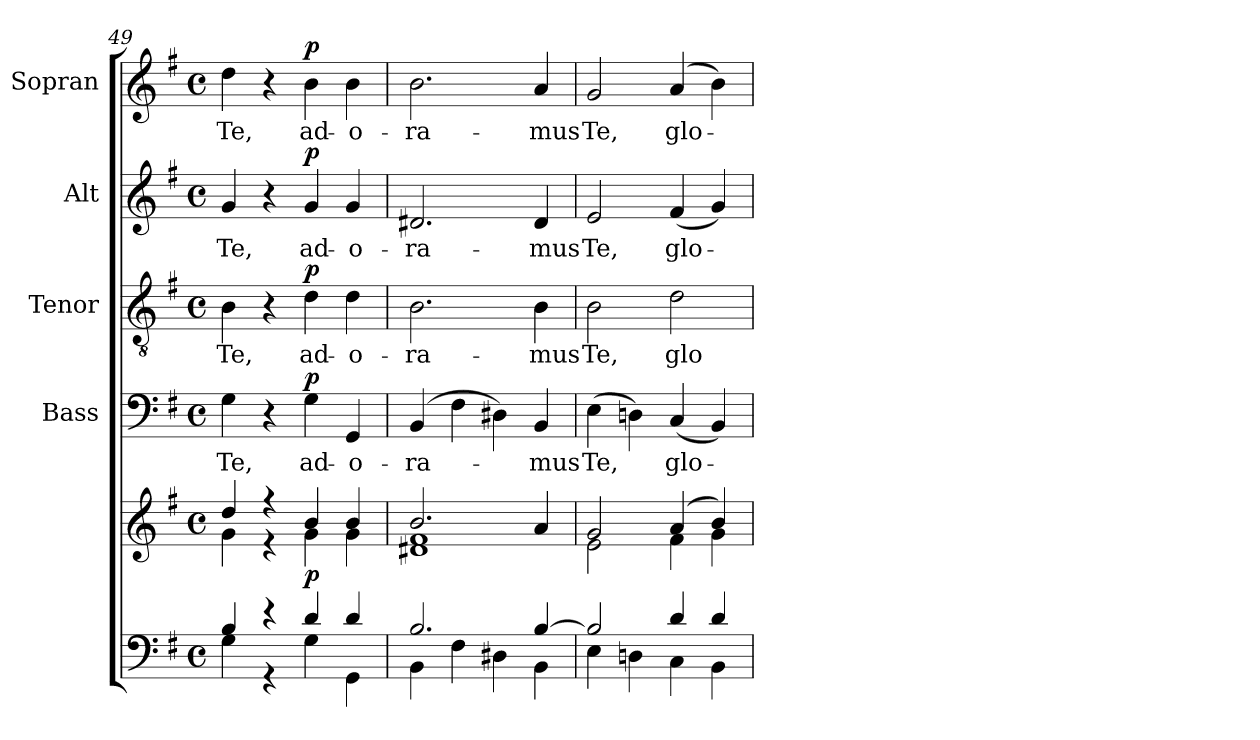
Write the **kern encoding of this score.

**kern	**kern	**dynam	**kern	**text	**dynam	**kern	**text	**dynam	**kern	**text	**dynam	**kern	**text	**dynam
*part5	*part5	*part5	*part4	*part4	*part4	*part3	*part3	*part3	*part2	*part2	*part2	*part1	*part1	*part1
*staff6	*staff5	*staff5/6	*staff4	*staff4	*staff4	*staff3	*staff3	*staff3	*staff2	*staff2	*staff2	*staff1	*staff1	*staff1
*	*	*	*I"Bass	*	*	*I"Tenor	*	*	*I"Alt	*	*	*I"Sopran	*	*
*	*	*	*I'B.	*	*	*I'T.	*	*	*I'A.	*	*	*I'S.	*	*
*clefF4	*clefG2	*	*clefF4	*	*	*clefGv2	*	*	*clefG2	*	*	*clefG2	*	*
*k[f#]	*k[f#]	*	*k[f#]	*	*	*k[f#]	*	*	*k[f#]	*	*	*k[f#]	*	*
*G:	*G:	*	*G:	*	*	*G:	*	*	*G:	*	*	*G:	*	*
*M4/4	*M4/4	*	*M4/4	*	*	*M4/4	*	*	*M4/4	*	*	*M4/4	*	*
*met(c)	*met(c)	*	*met(c)	*	*	*met(c)	*	*	*met(c)	*	*	*met(c)	*	*
=49	=49	=49	=49	=49	=49	=49	=49	=49	=49	=49	=49	=49	=49	=49
*^	*^	*	*	*	*	*	*	*	*	*	*	*	*	*
!	!	!	!	!	!	!LO:LY:b	!	!	!LO:LY:b	!	!	!LO:LY:b	!	!	!LO:LY:b	!
4B/	4G\	4dd/	4g\	.	4G\	Te,	.	4B\	Te,	.	4g/	Te,	.	4dd\	Te,	.
4r	4r	4r	4r	.	4r	.	.	4r	.	.	4r	.	.	4r	.	.
!	!	!	!	!LO:DY:b	!	!LO:LY:b	!LO:DY:a	!	!LO:LY:b	!LO:DY:a	!	!LO:LY:b	!LO:DY:a	!	!LO:LY:b	!LO:DY:a
4d/	4G\	4b/	4g\	p	4G\	ad-	p	4d\	ad-	p	4g/	ad-	p	4b\	ad-	p
!	!	!	!	!	!	!LO:LY:b	!	!	!LO:LY:b	!	!	!LO:LY:b	!	!	!LO:LY:b	!
4d/	4GG\	4b/	4g\	.	4GG/	-o-	.	4d\	-o-	.	4g/	-o-	.	4b\	-o-	.
=50	=50	=50	=50	=50	=50	=50	=50	=50	=50	=50	=50	=50	=50	=50	=50	=50
!	!	!	!	!	!	!LO:LY:b	!	!	!LO:LY:b	!	!	!LO:LY:b	!	!	!LO:LY:b	!
2.B/	4BB\	2.b/	1d#X 1f#	.	(4BB/	-ra-	.	2.B\	-ra-	.	2.d#X/	-ra-	.	2.b\	-ra-	.
.	4F#\	.	.	.	4F#\	.	.	.	.	.	.	.	.	.	.	.
.	4D#X\	.	.	.	4D#X\)	.	.	.	.	.	.	.	.	.	.	.
!	!	!	!	!	!	!LO:LY:b	!	!	!LO:LY:b	!	!	!LO:LY:b	!	!	!LO:LY:b	!
[>4B/	4BB\	4a/	.	.	4BB/	-mus	.	4B\	-mus	.	4d#/	-mus	.	4a/	-mus	.
=51	=51	=51	=51	=51	=51	=51	=51	=51	=51	=51	=51	=51	=51	=51	=51	=51
!	!	!	!	!	!	!LO:LY:b	!	!	!LO:LY:b	!	!	!LO:LY:b	!	!	!LO:LY:b	!
2B/]	4E\	2g/	2e\	.	(>4E\	Te,	.	2B\	Te,	.	2e/	Te,	.	2g/	Te,	.
.	4Dn\	.	.	.	4Dn\)	.	.	.	.	.	.	.	.	.	.	.
!	!	!	!	!	!	!LO:LY:b	!	!	!LO:LY:b	!	!	!LO:LY:b	!	!	!LO:LY:b	!
4d/	4C\	(4a/	4f#\	.	(<4C/	glo-	.	2d\	glo-	.	(<4f#/	glo-	.	(4a/	glo-	.
4d/	4BB\	4b/)	4g\	.	4BB/)	.	.	.	.	.	4g/)	.	.	4b\)	.	.
*v	*v	*	*	*	*	*	*	*	*	*	*	*	*	*	*	*
*	*v	*v	*	*	*	*	*	*	*	*	*	*	*	*	*
=	=	=	=	=	=	=	=	=	=	=	=	=	=	=
*-	*-	*-	*-	*-	*-	*-	*-	*-	*-	*-	*-	*-	*-	*-
